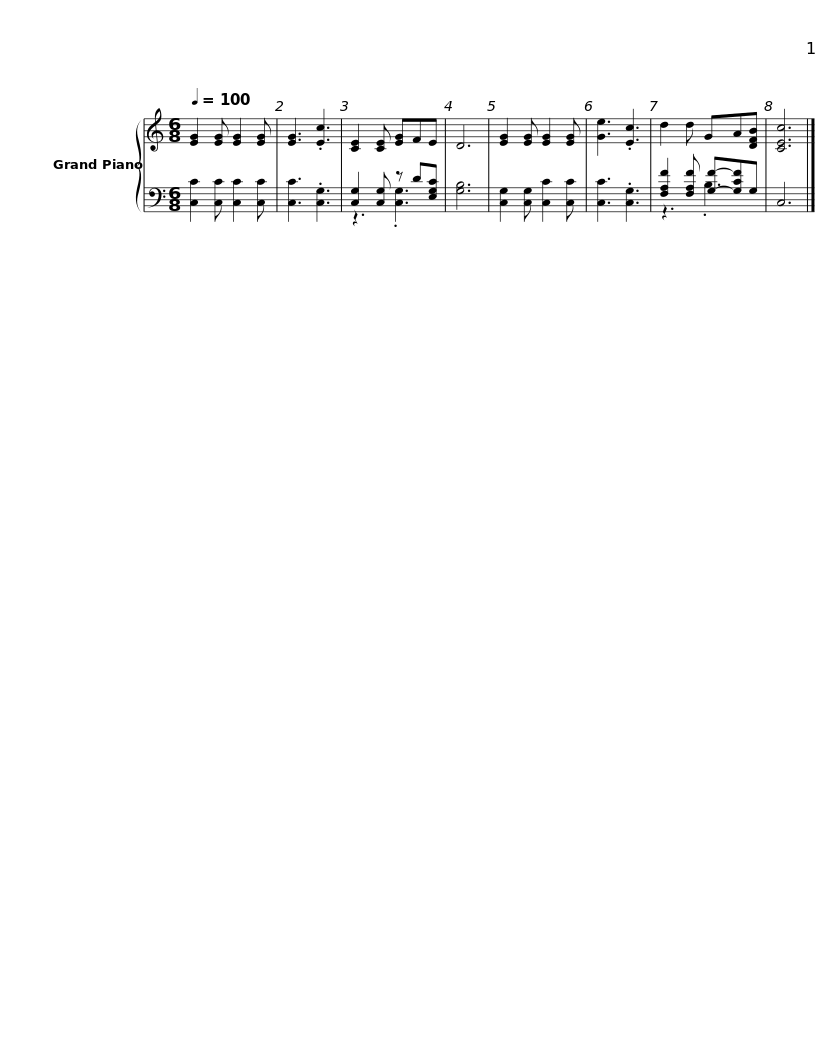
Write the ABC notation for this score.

X:1
%%score { 1 | ( 2 3 ) }
L:1/8
Q:1/4=100
M:6/8
I:linebreak $
K:C
V:1 treble
V:2 bass
V:3 bass
V:1
 [EG]2 [EG] [EG]2 [EG] | [EG]3 .[Ec]3 | [CE]2 [CE] [EG]FE | D6 | [EG]2 [EG] [EG]2 [EG] | %5
 [Ge]3 .[Ec]3 | d2 d GA[DFB] | [CEc]6 |] %8
V:2
 [C,C]2 [C,C] [C,C]2 [C,C] | [C,C]3 .[C,G,]3 | [C,G,]2 [C,G,] z D[E,G,C] | [G,B,]6 | [C,G,]2 [C,G,] [C,C]2 [C,C] | %5
 [C,C]3 .[C,G,]3 | [F,A,F]2 [F,A,F] [G,F]-[G,CF]G, | C,6 |] %8
V:3
 x6 | x6 | z3 .[C,G,]3 | x6 | x6 | %5
 x6 | z3 .B,3 | x6 |] %8
